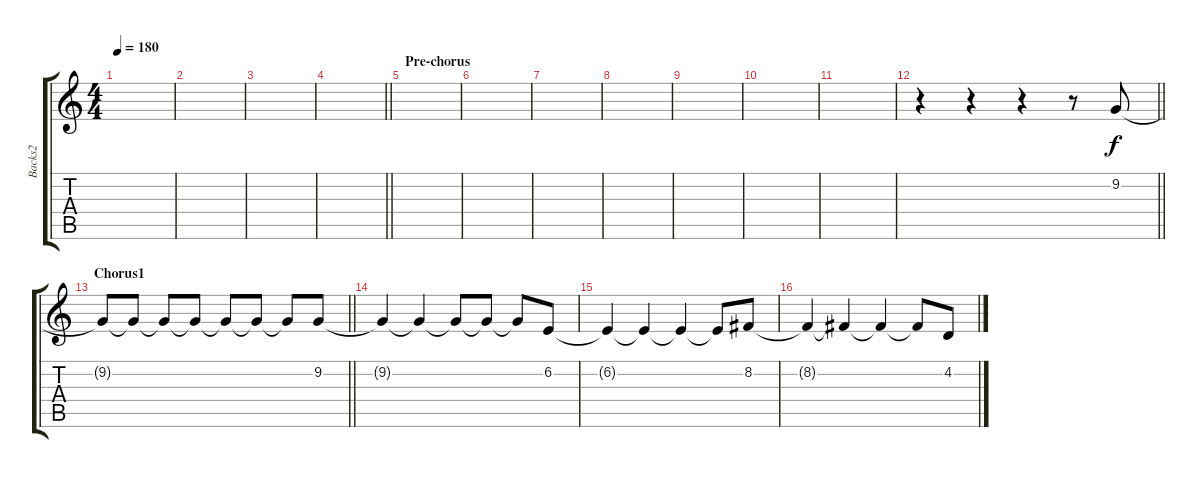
\track ("Backs2" "Backs2") {instrument voiceoohs}
\staff {score tabs}
\tuning (Eb4 Bb3 Gb3 Db3 Ab2 Eb2) {hide}
\ts (4 4)
\tempo 180
\clef g2
\ks c
|
|
|
\barLineRight lightlight
|
\section ("" "Pre-chorus")
|
|
|
|
|
|
|
\barLineRight lightlight
r.4 r.4 r.4 r.8 9.2.8 |
\section ("" "Chorus1")
\barLineRight lightlight
9.2{t}.8 9.2{t}.8 9.2{t}.8 9.2{t}.8 9.2{t}.8 9.2{t}.8 9.2{t}.8 9.2.8 |
9.2{t}.4 9.2{t}.4 9.2{t}.8 9.2{t}.8 9.2{t}.8 6.2.8 |
6.2{t}.4 6.2{t}.4 6.2{t}.4 6.2{t}.8 8.2.8 |
8.2{t}.4 8.2{t}.4 8.2{t}.4 8.2{t}.8 4.2.8
